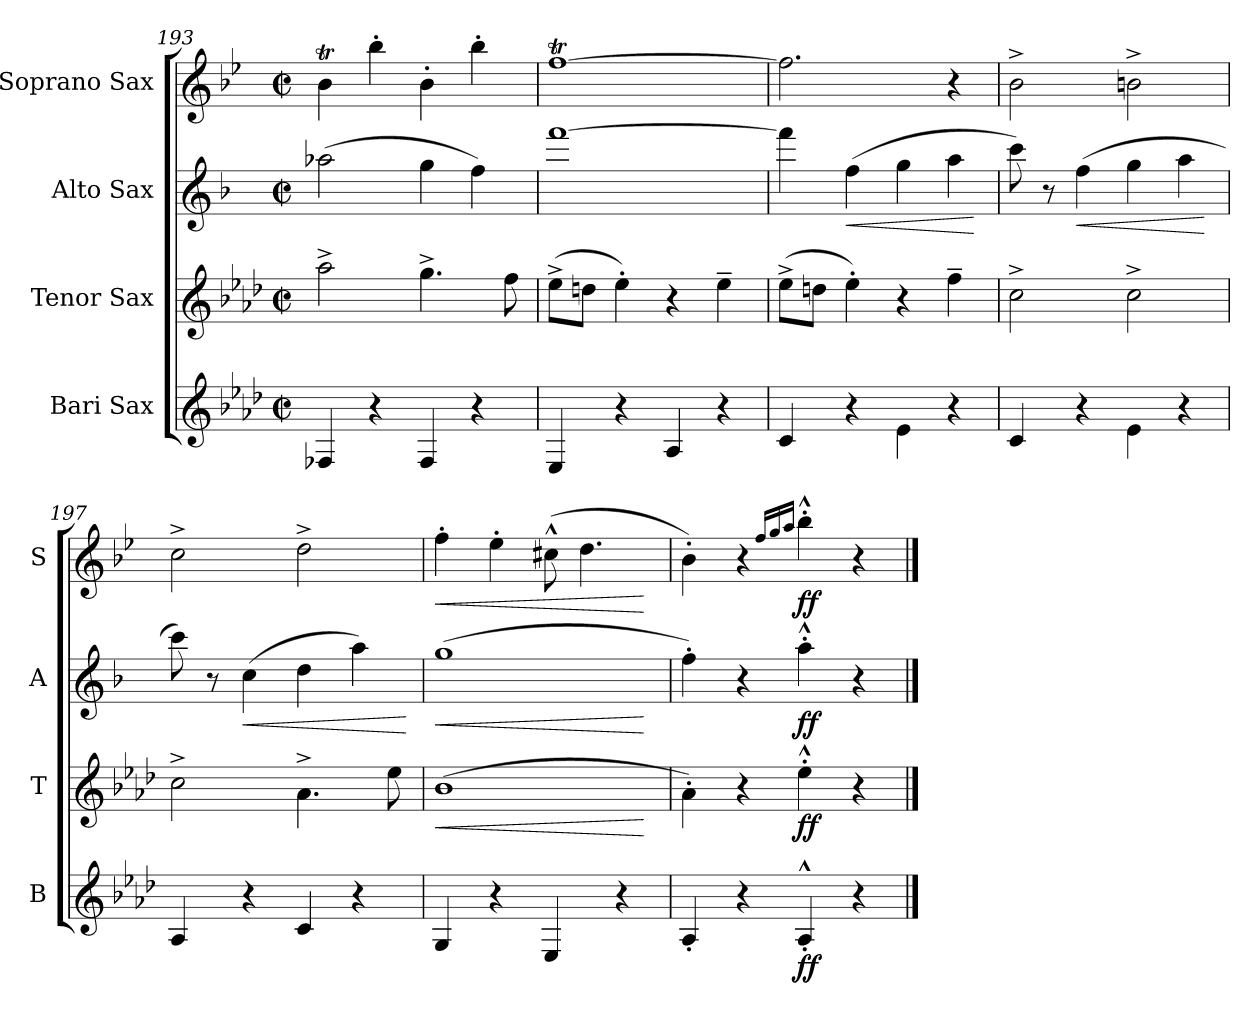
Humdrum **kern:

**kern	**dynam	**kern	**dynam	**kern	**dynam	**kern	**dynam
*part4	*part4	*part3	*part3	*part2	*part2	*part1	*part1
*staff4	*staff4	*staff3	*staff3	*staff2	*staff2	*staff1	*staff1
*I"Bari Sax	*	*I"Tenor Sax	*	*I"Alto Sax	*	*I"Soprano Sax	*
*I'B	*	*I'T	*	*I'A	*	*I'S	*
*clefG2	*	*clefG2	*	*clefG2	*	*clefG2	*
*ITrd12c21	*	*ITrd8c14	*	*ITrd5c9	*	*ITrd1c2	*
*k[b-e-a-d-]	*	*k[b-e-a-d-]	*	*k[b-e-a-d-]	*	*k[b-e-a-d-]	*
*A-:	*	*A-:	*	*A-:	*	*A-:	*
*M2/2	*	*M2/2	*	*M2/2	*	*M2/2	*
*met(c|)	*	*met(c|)	*	*met(c|)	*	*met(c|)	*
=193	=193	=193	=193	=193	=193	=193	=193
4FF-X/	.	2a-^>\	.	(>2cc-X\	.	4a-T\	.
4r	.	.	.	.	.	4aa-'>\	.
4FF-/	.	4.g^>\	.	4b-\	.	4a-'>\	.
4r	.	.	.	4a-\)	.	4aa-'>\	.
.	.	8f\	.	.	.	.	.
=194	=194	=194	=194	=194	=194	=194	=194
4EE-/	.	(>8e-^>\L	.	[1aa-	.	[1ee-T	.
.	.	8dn\J	.	.	.	.	.
4r	.	4e-'>\)	.	.	.	.	.
4AA-/	.	4r	.	.	.	.	.
4r	.	4e-~>\	.	.	.	.	.
=195	=195	=195	=195	=195	=195	=195	=195
4C/	.	(>8e-^>\L	.	4aa-\]	.	2.ee-\]	.
.	.	8dn\J	.	.	.	.	.
!	!	!	!	!	!LO:HP:b	!	!
4r	.	4e-'>\)	.	(>4a-\	<	.	.
4E-\	.	4r	.	4b-\	.	.	.
4r	.	4f~>\	.	4cc\	.	4r	.
.	.	.	.	.	[	.	.
=196	=196	=196	=196	=196	=196	=196	=196
4C/	.	2c^>\	.	8ee-\)	.	2a-^>\	.
.	.	.	.	8r	.	.	.
!	!	!	!	!	!LO:HP:b	!	!
4r	.	.	.	(>4a-\	<	.	.
4E-\	.	2c^>\	.	4b-\	.	2an^>\	.
4r	.	.	.	4cc\	.	.	.
.	.	.	.	.	[	.	.
=197	=197	=197	=197	=197	=197	=197	=197
4AA-/	.	2c^>\	.	8ee-\)	.	2b-^>\	.
.	.	.	.	8r	.	.	.
!	!	!	!	!	!LO:HP:b	!	!
4r	.	.	.	(>4e-\	<	.	.
4C/	.	4.A-^>\	.	4f\	.	2cc^>\	.
4r	.	.	.	4cc\)	.	.	.
.	.	8e-\	.	.	.	.	.
.	.	.	.	.	[	.	.
=198	=198	=198	=198	=198	=198	=198	=198
!	!	!	!LO:HP:b	!	!LO:HP:b	!	!LO:HP:b
4GG/	.	(>1B-	<	(>1b-	<	4ee-'>\	<
4r	.	.	.	.	.	4dd-'>\	.
4EE-/	.	.	.	.	.	(>8bn^^>\	.
.	.	.	.	.	.	4.cc\	.
4r	.	.	.	.	.	.	.
.	.	.	[	.	[	.	[
=199	=199	=199	=199	=199	=199	=199	=199
4AA-'</	.	4A-'>\)	.	4a-'>\)	.	4a-'>\)	.
4r	.	4r	.	4r	.	4r	.
.	.	.	.	.	.	16qee-/LL	.
.	.	.	.	.	.	16qff/	.
.	.	.	.	.	.	16qgg/JJ	.
!	!LO:DY:b	!	!LO:DY:b	!	!LO:DY:b	!	!LO:DY:b
4AA-^^>'>/	ff	4e-^^>'>\	ff	4cc^^>'>\	ff	4aa-^^>'>\	ff
4r	.	4r	.	4r	.	4r	.
==	==	==	==	==	==	==	==
*-	*-	*-	*-	*-	*-	*-	*-
